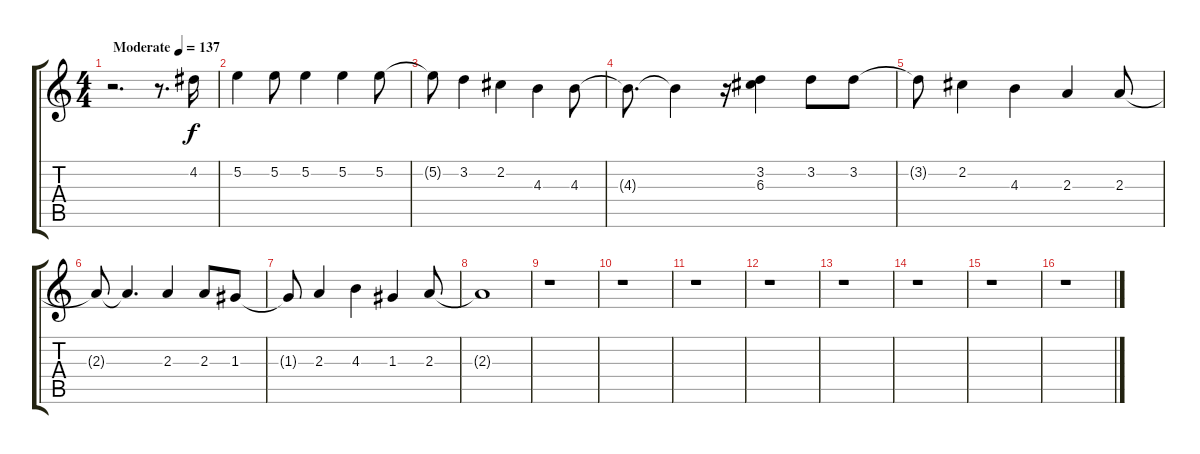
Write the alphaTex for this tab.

\track "" {instrument distortionguitar}
\staff {score tabs}
\tuning (E4 B3 G3 D3 A2 E2) {hide}
\ts (4 4)
\tempo (137 "Moderate")
\clef g2
\ks c
r.2{d dy f instrument distortionguitar} r.8{d} 4.2.16 |
5.2.4 5.2.8 5.2.4 5.2.4 5.2.8 |
5.2{t}.8 3.2.4 2.2.4 4.3.4 4.3.8 |
4.3{t}.8{d} 4.3{t}.4 r.16 (3.2 6.3).4 3.2.8 3.2.8 |
3.2{t}.8 2.2.4 4.3.4 2.3.4 2.3.8 |
2.3{t}.8 2.3{t}.4{d} 2.3.4 2.3.8 1.3.8 |
1.3{t}.8 2.3.4 4.3.4 1.3.4 2.3.8 |
2.3{t}.1 |
r.1 |
r.1 |
r.1 |
r.1 |
r.1 |
r.1 |
r.1 |
r.1
